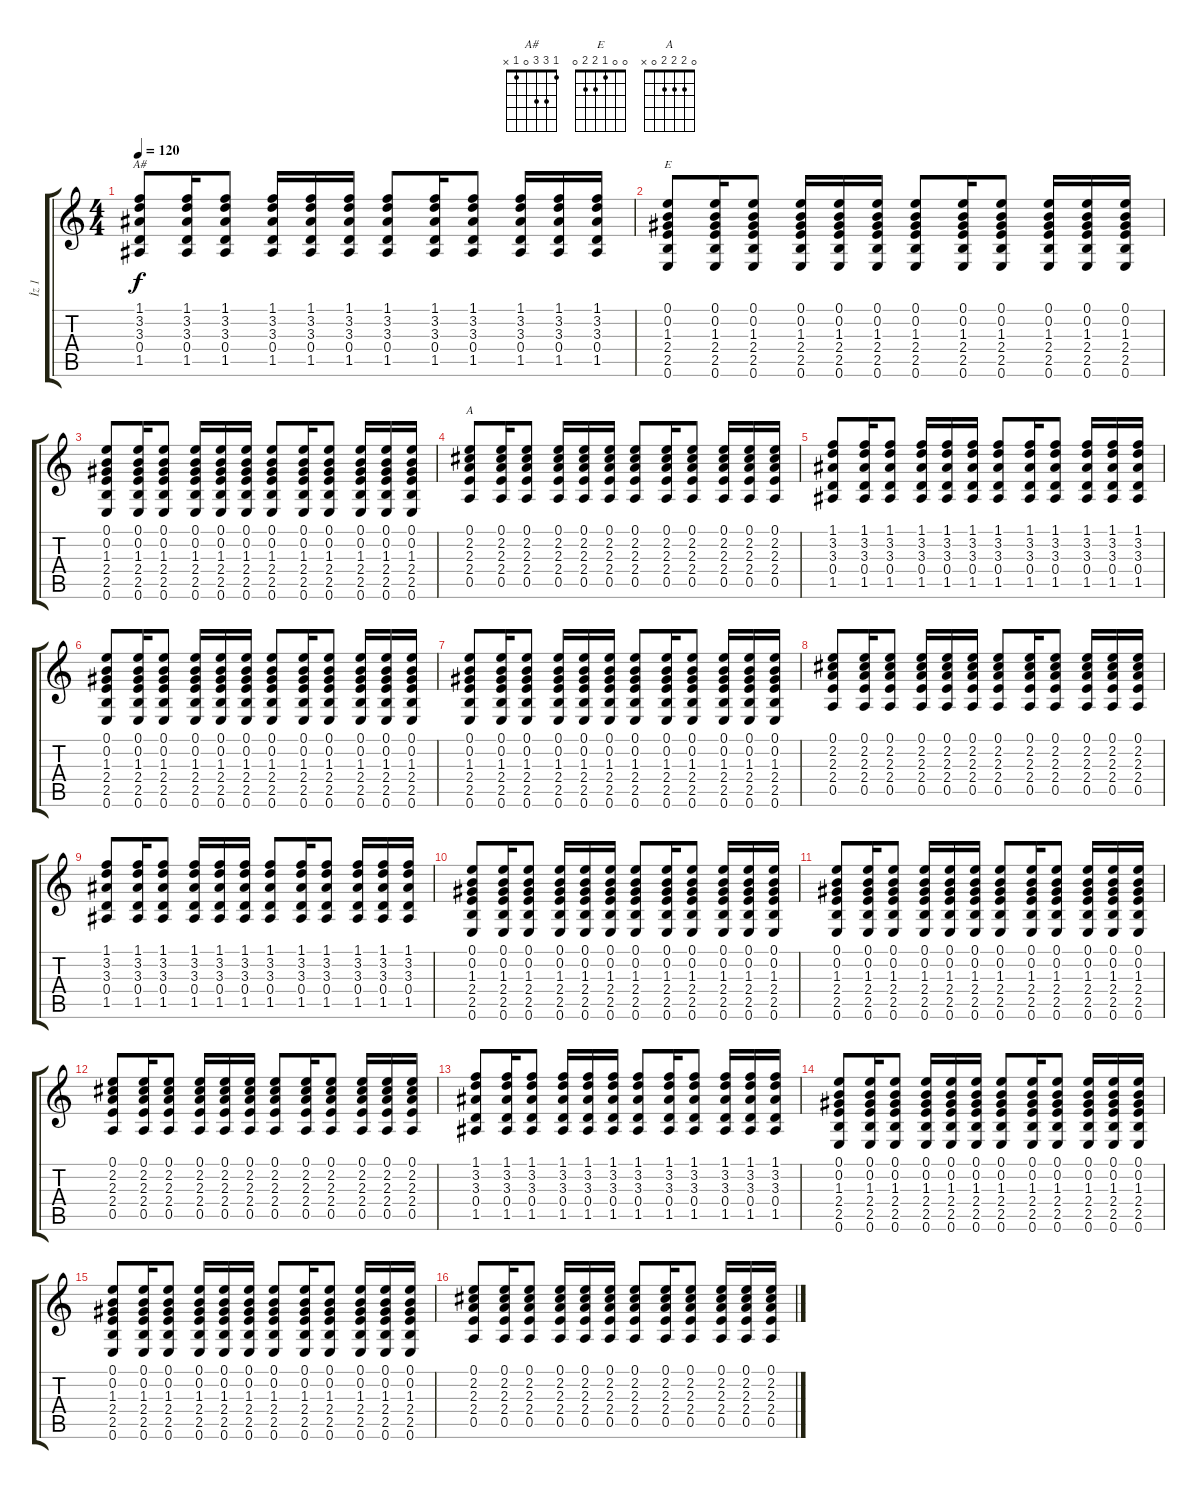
\track ("İz 1" "İz 1") {instrument electricguitarclean}
\staff {score tabs}
\tuning (E4 B3 G3 D3 A2 E2) {hide}
\chord ("A#" 1 3 3 0 1 x)
\chord ("E" 0 0 1 2 2 0)
\chord ("A" 0 2 2 2 0 x)
\ts (4 4)
\tempo 120
\clef g2
\ks c
(1.1 3.2 3.3 0.4 1.5).8{ch "A#" dy f balance 0} (1.1 3.2 3.3 0.4 1.5).16 (1.1 3.2 3.3 0.4 1.5).8 (1.1 3.2 3.3 0.4 1.5).16 (1.1 3.2 3.3 0.4 1.5).16 (1.1 3.2 3.3 0.4 1.5).16 (1.1 3.2 3.3 0.4 1.5).8 (1.1 3.2 3.3 0.4 1.5).16 (1.1 3.2 3.3 0.4 1.5).8 (1.1 3.2 3.3 0.4 1.5).16 (1.1 3.2 3.3 0.4 1.5).16 (1.1 3.2 3.3 0.4 1.5).16 |
(0.1 0.2 1.3 2.4 2.5 0.6).8{ch "E" balance 0} (0.1 0.2 1.3 2.4 2.5 0.6).16 (0.1 0.2 1.3 2.4 2.5 0.6).8 (0.1 0.2 1.3 2.4 2.5 0.6).16 (0.1 0.2 1.3 2.4 2.5 0.6).16 (0.1 0.2 1.3 2.4 2.5 0.6).16 (0.1 0.2 1.3 2.4 2.5 0.6).8 (0.1 0.2 1.3 2.4 2.5 0.6).16 (0.1 0.2 1.3 2.4 2.5 0.6).8 (0.1 0.2 1.3 2.4 2.5 0.6).16 (0.1 0.2 1.3 2.4 2.5 0.6).16 (0.1 0.2 1.3 2.4 2.5 0.6).16 |
(0.1 0.2 1.3 2.4 2.5 0.6).8{volume 6 balance 0} (0.1 0.2 1.3 2.4 2.5 0.6).16 (0.1 0.2 1.3 2.4 2.5 0.6).8 (0.1 0.2 1.3 2.4 2.5 0.6).16 (0.1 0.2 1.3 2.4 2.5 0.6).16 (0.1 0.2 1.3 2.4 2.5 0.6).16 (0.1 0.2 1.3 2.4 2.5 0.6).8 (0.1 0.2 1.3 2.4 2.5 0.6).16 (0.1 0.2 1.3 2.4 2.5 0.6).8 (0.1 0.2 1.3 2.4 2.5 0.6).16 (0.1 0.2 1.3 2.4 2.5 0.6).16 (0.1 0.2 1.3 2.4 2.5 0.6).16 |
(0.1 2.2 2.3 2.4 0.5).8{ch "A" balance 0} (0.1 2.2 2.3 2.4 0.5).16 (0.1 2.2 2.3 2.4 0.5).8 (0.1 2.2 2.3 2.4 0.5).16 (0.1 2.2 2.3 2.4 0.5).16 (0.1 2.2 2.3 2.4 0.5).16 (0.1 2.2 2.3 2.4 0.5).8 (0.1 2.2 2.3 2.4 0.5).16 (0.1 2.2 2.3 2.4 0.5).8 (0.1 2.2 2.3 2.4 0.5).16 (0.1 2.2 2.3 2.4 0.5).16 (0.1 2.2 2.3 2.4 0.5).16 |
(1.1 3.2 3.3 0.4 1.5).8{balance 0} (1.1 3.2 3.3 0.4 1.5).16 (1.1 3.2 3.3 0.4 1.5).8 (1.1 3.2 3.3 0.4 1.5).16 (1.1 3.2 3.3 0.4 1.5).16 (1.1 3.2 3.3 0.4 1.5).16 (1.1 3.2 3.3 0.4 1.5).8 (1.1 3.2 3.3 0.4 1.5).16 (1.1 3.2 3.3 0.4 1.5).8 (1.1 3.2 3.3 0.4 1.5).16 (1.1 3.2 3.3 0.4 1.5).16 (1.1 3.2 3.3 0.4 1.5).16 |
(0.1 0.2 1.3 2.4 2.5 0.6).8{balance 0} (0.1 0.2 1.3 2.4 2.5 0.6).16 (0.1 0.2 1.3 2.4 2.5 0.6).8 (0.1 0.2 1.3 2.4 2.5 0.6).16 (0.1 0.2 1.3 2.4 2.5 0.6).16 (0.1 0.2 1.3 2.4 2.5 0.6).16 (0.1 0.2 1.3 2.4 2.5 0.6).8 (0.1 0.2 1.3 2.4 2.5 0.6).16 (0.1 0.2 1.3 2.4 2.5 0.6).8 (0.1 0.2 1.3 2.4 2.5 0.6).16 (0.1 0.2 1.3 2.4 2.5 0.6).16 (0.1 0.2 1.3 2.4 2.5 0.6).16 |
(0.1 0.2 1.3 2.4 2.5 0.6).8{volume 6 balance 0} (0.1 0.2 1.3 2.4 2.5 0.6).16 (0.1 0.2 1.3 2.4 2.5 0.6).8 (0.1 0.2 1.3 2.4 2.5 0.6).16 (0.1 0.2 1.3 2.4 2.5 0.6).16 (0.1 0.2 1.3 2.4 2.5 0.6).16 (0.1 0.2 1.3 2.4 2.5 0.6).8 (0.1 0.2 1.3 2.4 2.5 0.6).16 (0.1 0.2 1.3 2.4 2.5 0.6).8 (0.1 0.2 1.3 2.4 2.5 0.6).16 (0.1 0.2 1.3 2.4 2.5 0.6).16 (0.1 0.2 1.3 2.4 2.5 0.6).16 |
(0.1 2.2 2.3 2.4 0.5).8{balance 0} (0.1 2.2 2.3 2.4 0.5).16 (0.1 2.2 2.3 2.4 0.5).8 (0.1 2.2 2.3 2.4 0.5).16 (0.1 2.2 2.3 2.4 0.5).16 (0.1 2.2 2.3 2.4 0.5).16 (0.1 2.2 2.3 2.4 0.5).8 (0.1 2.2 2.3 2.4 0.5).16 (0.1 2.2 2.3 2.4 0.5).8 (0.1 2.2 2.3 2.4 0.5).16 (0.1 2.2 2.3 2.4 0.5).16 (0.1 2.2 2.3 2.4 0.5).16 |
(1.1 3.2 3.3 0.4 1.5).8{balance 0} (1.1 3.2 3.3 0.4 1.5).16 (1.1 3.2 3.3 0.4 1.5).8 (1.1 3.2 3.3 0.4 1.5).16 (1.1 3.2 3.3 0.4 1.5).16 (1.1 3.2 3.3 0.4 1.5).16 (1.1 3.2 3.3 0.4 1.5).8 (1.1 3.2 3.3 0.4 1.5).16 (1.1 3.2 3.3 0.4 1.5).8 (1.1 3.2 3.3 0.4 1.5).16 (1.1 3.2 3.3 0.4 1.5).16 (1.1 3.2 3.3 0.4 1.5).16 |
(0.1 0.2 1.3 2.4 2.5 0.6).8{balance 0} (0.1 0.2 1.3 2.4 2.5 0.6).16 (0.1 0.2 1.3 2.4 2.5 0.6).8 (0.1 0.2 1.3 2.4 2.5 0.6).16 (0.1 0.2 1.3 2.4 2.5 0.6).16 (0.1 0.2 1.3 2.4 2.5 0.6).16 (0.1 0.2 1.3 2.4 2.5 0.6).8 (0.1 0.2 1.3 2.4 2.5 0.6).16 (0.1 0.2 1.3 2.4 2.5 0.6).8 (0.1 0.2 1.3 2.4 2.5 0.6).16 (0.1 0.2 1.3 2.4 2.5 0.6).16 (0.1 0.2 1.3 2.4 2.5 0.6).16 |
(0.1 0.2 1.3 2.4 2.5 0.6).8{volume 6 balance 0} (0.1 0.2 1.3 2.4 2.5 0.6).16 (0.1 0.2 1.3 2.4 2.5 0.6).8 (0.1 0.2 1.3 2.4 2.5 0.6).16 (0.1 0.2 1.3 2.4 2.5 0.6).16 (0.1 0.2 1.3 2.4 2.5 0.6).16 (0.1 0.2 1.3 2.4 2.5 0.6).8 (0.1 0.2 1.3 2.4 2.5 0.6).16 (0.1 0.2 1.3 2.4 2.5 0.6).8 (0.1 0.2 1.3 2.4 2.5 0.6).16 (0.1 0.2 1.3 2.4 2.5 0.6).16 (0.1 0.2 1.3 2.4 2.5 0.6).16 |
(0.1 2.2 2.3 2.4 0.5).8{balance 0} (0.1 2.2 2.3 2.4 0.5).16 (0.1 2.2 2.3 2.4 0.5).8 (0.1 2.2 2.3 2.4 0.5).16 (0.1 2.2 2.3 2.4 0.5).16 (0.1 2.2 2.3 2.4 0.5).16 (0.1 2.2 2.3 2.4 0.5).8 (0.1 2.2 2.3 2.4 0.5).16 (0.1 2.2 2.3 2.4 0.5).8 (0.1 2.2 2.3 2.4 0.5).16 (0.1 2.2 2.3 2.4 0.5).16 (0.1 2.2 2.3 2.4 0.5).16 |
(1.1 3.2 3.3 0.4 1.5).8{balance 0} (1.1 3.2 3.3 0.4 1.5).16 (1.1 3.2 3.3 0.4 1.5).8 (1.1 3.2 3.3 0.4 1.5).16 (1.1 3.2 3.3 0.4 1.5).16 (1.1 3.2 3.3 0.4 1.5).16 (1.1 3.2 3.3 0.4 1.5).8 (1.1 3.2 3.3 0.4 1.5).16 (1.1 3.2 3.3 0.4 1.5).8 (1.1 3.2 3.3 0.4 1.5).16 (1.1 3.2 3.3 0.4 1.5).16 (1.1 3.2 3.3 0.4 1.5).16 |
(0.1 0.2 1.3 2.4 2.5 0.6).8{balance 0} (0.1 0.2 1.3 2.4 2.5 0.6).16 (0.1 0.2 1.3 2.4 2.5 0.6).8 (0.1 0.2 1.3 2.4 2.5 0.6).16 (0.1 0.2 1.3 2.4 2.5 0.6).16 (0.1 0.2 1.3 2.4 2.5 0.6).16 (0.1 0.2 1.3 2.4 2.5 0.6).8 (0.1 0.2 1.3 2.4 2.5 0.6).16 (0.1 0.2 1.3 2.4 2.5 0.6).8 (0.1 0.2 1.3 2.4 2.5 0.6).16 (0.1 0.2 1.3 2.4 2.5 0.6).16 (0.1 0.2 1.3 2.4 2.5 0.6).16 |
(0.1 0.2 1.3 2.4 2.5 0.6).8{volume 6 balance 0} (0.1 0.2 1.3 2.4 2.5 0.6).16 (0.1 0.2 1.3 2.4 2.5 0.6).8 (0.1 0.2 1.3 2.4 2.5 0.6).16 (0.1 0.2 1.3 2.4 2.5 0.6).16 (0.1 0.2 1.3 2.4 2.5 0.6).16 (0.1 0.2 1.3 2.4 2.5 0.6).8 (0.1 0.2 1.3 2.4 2.5 0.6).16 (0.1 0.2 1.3 2.4 2.5 0.6).8 (0.1 0.2 1.3 2.4 2.5 0.6).16 (0.1 0.2 1.3 2.4 2.5 0.6).16 (0.1 0.2 1.3 2.4 2.5 0.6).16 |
(0.1 2.2 2.3 2.4 0.5).8{balance 0} (0.1 2.2 2.3 2.4 0.5).16 (0.1 2.2 2.3 2.4 0.5).8 (0.1 2.2 2.3 2.4 0.5).16 (0.1 2.2 2.3 2.4 0.5).16 (0.1 2.2 2.3 2.4 0.5).16 (0.1 2.2 2.3 2.4 0.5).8 (0.1 2.2 2.3 2.4 0.5).16 (0.1 2.2 2.3 2.4 0.5).8 (0.1 2.2 2.3 2.4 0.5).16 (0.1 2.2 2.3 2.4 0.5).16 (0.1 2.2 2.3 2.4 0.5).16
